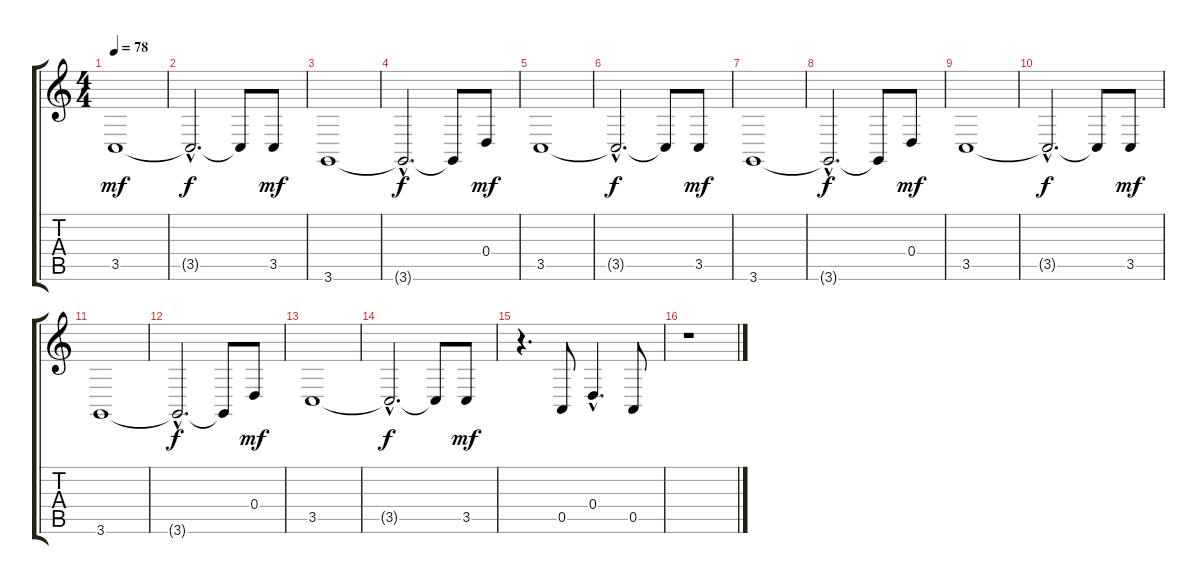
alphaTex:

\track "" {instrument acousticgrandpiano}
\staff {score tabs}
\tuning (E4 B3 G3 D3 A2 E2) {hide}
\ts (4 4)
\tempo 78
\clef g2
\ks c
3.5.1{dy mf} |
3.5{hac t}.2{d dy f} 3.5{t}.8 3.5.8{dy mf} |
3.6.1 |
3.6{hac t}.2{d dy f} 3.6{t}.8 0.4.8{dy mf} |
3.5.1 |
3.5{hac t}.2{d dy f} 3.5{t}.8 3.5.8{dy mf} |
3.6.1 |
3.6{hac t}.2{d dy f} 3.6{t}.8 0.4.8{dy mf} |
3.5.1 |
3.5{hac t}.2{d dy f} 3.5{t}.8 3.5.8{dy mf} |
3.6.1 |
3.6{hac t}.2{d dy f} 3.6{t}.8 0.4.8{dy mf} |
3.5.1 |
3.5{hac t}.2{d dy f} 3.5{t}.8 3.5.8{dy mf} |
r.4{d} 0.5.8 0.4{hac}.4{d} 0.5.8 |
r.1
